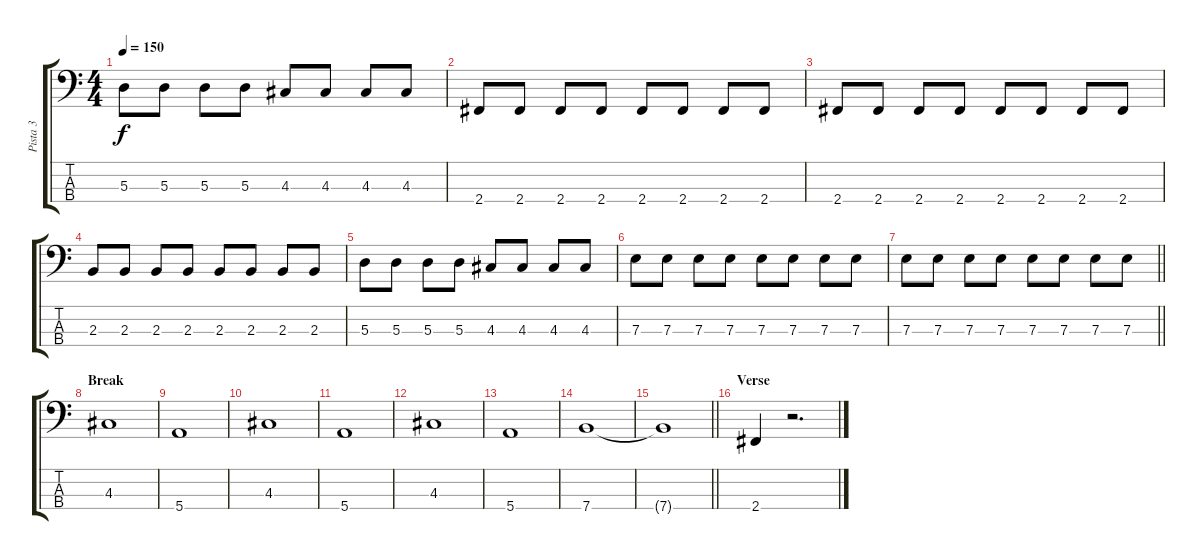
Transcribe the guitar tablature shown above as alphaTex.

\track ("Pista 3" "Pista 3") {instrument electricbassfinger}
\staff {score tabs}
\tuning (G2 D2 A1 E1) {hide}
\ts (4 4)
\tempo 150
\clef f4
\ks c
5.3.8{dy f} 5.3.8 5.3.8 5.3.8 4.3.8 4.3.8 4.3.8 4.3.8 |
2.4.8 2.4.8 2.4.8 2.4.8 2.4.8 2.4.8 2.4.8 2.4.8 |
2.4.8 2.4.8 2.4.8 2.4.8 2.4.8 2.4.8 2.4.8 2.4.8 |
2.3.8 2.3.8 2.3.8 2.3.8 2.3.8 2.3.8 2.3.8 2.3.8 |
5.3.8 5.3.8 5.3.8 5.3.8 4.3.8 4.3.8 4.3.8 4.3.8 |
7.3.8 7.3.8 7.3.8 7.3.8 7.3.8 7.3.8 7.3.8 7.3.8 |
\barLineRight lightlight
7.3.8 7.3.8 7.3.8 7.3.8 7.3.8 7.3.8 7.3.8 7.3.8 |
\section ("" "Break")
4.3.1 |
5.4.1 |
4.3.1 |
5.4.1 |
4.3.1 |
5.4.1 |
7.4.1 |
\barLineRight lightlight
7.4{t}.1 |
\section ("" "Verse")
2.4.4 r.2{d}
